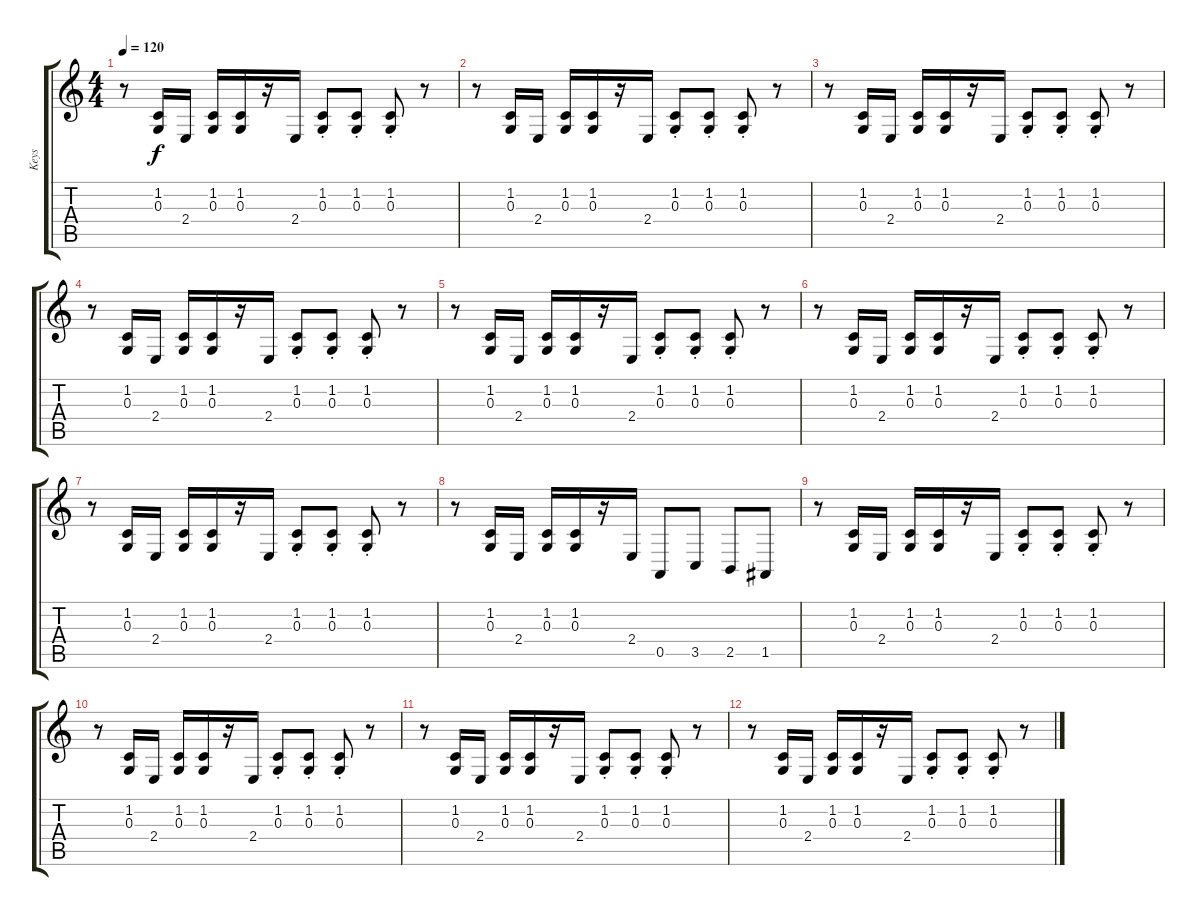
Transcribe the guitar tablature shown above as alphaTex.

\track ("Keys" "Keys") {instrument churchorgan}
\staff {score tabs}
\tuning (E4 B3 G3 D3 A2 E2) {hide}
\ts (4 4)
\tempo 120
\clef g2
\ks c
r.8{dy f} (1.2 0.3).16 2.4.16 (1.2 0.3).16 (1.2 0.3).16 r.16 2.4.16 (1.2{st} 0.3{st}).8 (1.2{st} 0.3{st}).8 (1.2{st} 0.3{st}).8 r.8 |
r.8 (1.2 0.3).16 2.4.16 (1.2 0.3).16 (1.2 0.3).16 r.16 2.4.16 (1.2{st} 0.3{st}).8 (1.2{st} 0.3{st}).8 (1.2{st} 0.3{st}).8 r.8 |
r.8 (1.2 0.3).16 2.4.16 (1.2 0.3).16 (1.2 0.3).16 r.16 2.4.16 (1.2{st} 0.3{st}).8 (1.2{st} 0.3{st}).8 (1.2{st} 0.3{st}).8 r.8 |
r.8 (1.2 0.3).16 2.4.16 (1.2 0.3).16 (1.2 0.3).16 r.16 2.4.16 (1.2{st} 0.3{st}).8 (1.2{st} 0.3{st}).8 (1.2{st} 0.3{st}).8 r.8 |
r.8 (1.2 0.3).16 2.4.16 (1.2 0.3).16 (1.2 0.3).16 r.16 2.4.16 (1.2{st} 0.3{st}).8 (1.2{st} 0.3{st}).8 (1.2{st} 0.3{st}).8 r.8 |
r.8 (1.2 0.3).16 2.4.16 (1.2 0.3).16 (1.2 0.3).16 r.16 2.4.16 (1.2{st} 0.3{st}).8 (1.2{st} 0.3{st}).8 (1.2{st} 0.3{st}).8 r.8 |
r.8 (1.2 0.3).16 2.4.16 (1.2 0.3).16 (1.2 0.3).16 r.16 2.4.16 (1.2{st} 0.3{st}).8 (1.2{st} 0.3{st}).8 (1.2{st} 0.3{st}).8 r.8 |
r.8 (1.2 0.3).16 2.4.16 (1.2 0.3).16 (1.2 0.3).16 r.16 2.4.16 0.5.8 3.5.8 2.5.8 1.5.8 |
r.8 (1.2 0.3).16 2.4.16 (1.2 0.3).16 (1.2 0.3).16 r.16 2.4.16 (1.2{st} 0.3{st}).8 (1.2{st} 0.3{st}).8 (1.2{st} 0.3{st}).8 r.8 |
r.8 (1.2 0.3).16 2.4.16 (1.2 0.3).16 (1.2 0.3).16 r.16 2.4.16 (1.2{st} 0.3{st}).8 (1.2{st} 0.3{st}).8 (1.2{st} 0.3{st}).8 r.8 |
r.8 (1.2 0.3).16 2.4.16 (1.2 0.3).16 (1.2 0.3).16 r.16 2.4.16 (1.2{st} 0.3{st}).8 (1.2{st} 0.3{st}).8 (1.2{st} 0.3{st}).8 r.8 |
r.8 (1.2 0.3).16 2.4.16 (1.2 0.3).16 (1.2 0.3).16 r.16 2.4.16 (1.2{st} 0.3{st}).8 (1.2{st} 0.3{st}).8 (1.2{st} 0.3{st}).8 r.8
